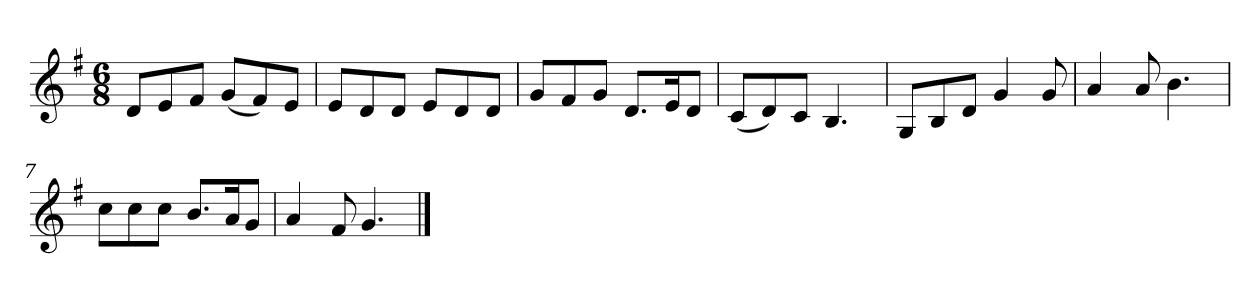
**kern
*part1
*staff1
*k[f#]
*M6/8
*MM120
=1
8dL
8e
8f#J
(8gL
8f#)
8eJ
=2
8eL
8d
8dJ
8eL
8d
8dJ
=3
8gL
8f#
8gJ
8.dL
16eK
8dJ
=4
(8cL
8d)
8cJ
4.B
=5
8GL
8B
8dJ
4g
8g
=6
4a
8a
4.b
=7
8ccL
8cc
8ccJ
8.bL
16aK
8gJ
=8
4a
8f#
4.g
==
*-
